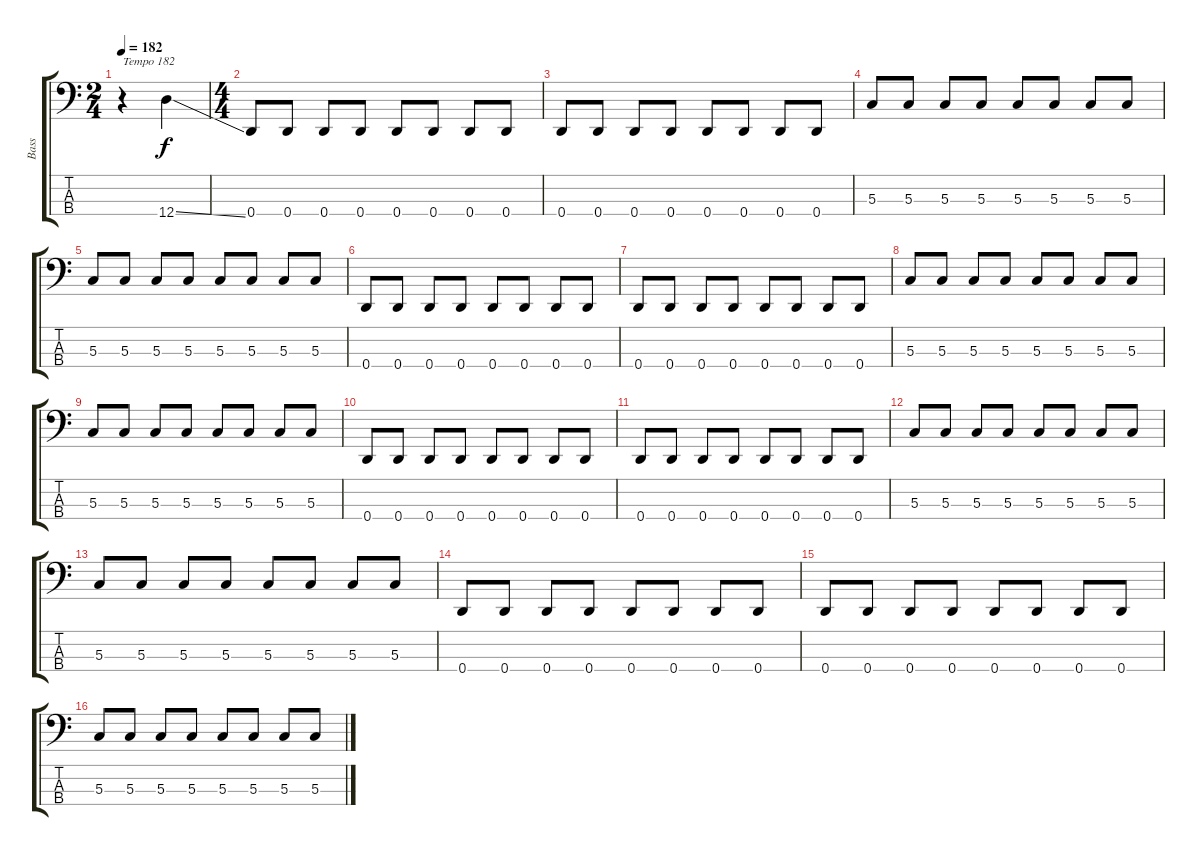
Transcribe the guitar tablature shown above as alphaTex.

\track ("Bass" "Bass") {instrument electricbasspick}
\staff {score tabs}
\tuning (F2 C2 G1 D1) {hide}
\ts (2 4)
\tempo 182
\clef f4
\ks c
r.4{txt "Tempo 182" dy f instrument electricbasspick} 12.4{ss}.4 |
\ts (4 4)
0.4.8 0.4.8 0.4.8 0.4.8 0.4.8 0.4.8 0.4.8 0.4.8 |
0.4.8 0.4.8 0.4.8 0.4.8 0.4.8 0.4.8 0.4.8 0.4.8 |
5.3.8 5.3.8 5.3.8 5.3.8 5.3.8 5.3.8 5.3.8 5.3.8 |
5.3.8 5.3.8 5.3.8 5.3.8 5.3.8 5.3.8 5.3.8 5.3.8 |
0.4.8 0.4.8 0.4.8 0.4.8 0.4.8 0.4.8 0.4.8 0.4.8 |
0.4.8 0.4.8 0.4.8 0.4.8 0.4.8 0.4.8 0.4.8 0.4.8 |
5.3.8 5.3.8 5.3.8 5.3.8 5.3.8 5.3.8 5.3.8 5.3.8 |
5.3.8 5.3.8 5.3.8 5.3.8 5.3.8 5.3.8 5.3.8 5.3.8 |
0.4.8 0.4.8 0.4.8 0.4.8 0.4.8 0.4.8 0.4.8 0.4.8 |
0.4.8 0.4.8 0.4.8 0.4.8 0.4.8 0.4.8 0.4.8 0.4.8 |
5.3.8 5.3.8 5.3.8 5.3.8 5.3.8 5.3.8 5.3.8 5.3.8 |
5.3.8 5.3.8 5.3.8 5.3.8 5.3.8 5.3.8 5.3.8 5.3.8 |
0.4.8 0.4.8 0.4.8 0.4.8 0.4.8 0.4.8 0.4.8 0.4.8 |
0.4.8 0.4.8 0.4.8 0.4.8 0.4.8 0.4.8 0.4.8 0.4.8 |
5.3.8 5.3.8 5.3.8 5.3.8 5.3.8 5.3.8 5.3.8 5.3.8
